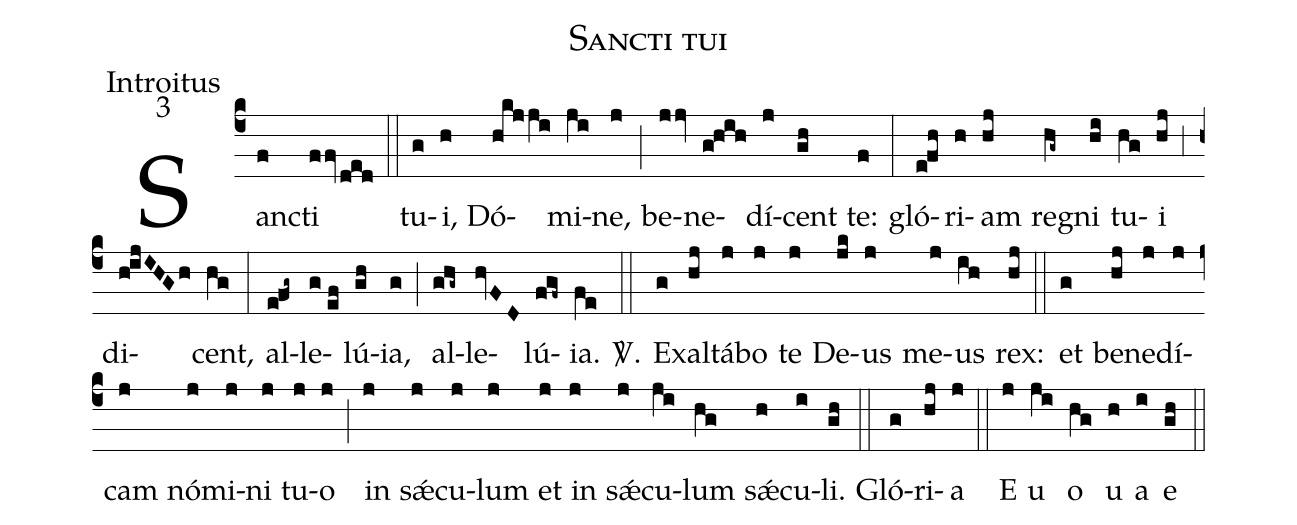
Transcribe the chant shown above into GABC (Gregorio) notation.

name:Sancti tui;
office-part:Introitus;
mode:3;
%%
(c4) San(f)cti(ffv/ded) (::) tu(g)i,(h) Dó(hkjji)mi(ji)ne,(j) (;) be(jjv)ne(g!hih)dí(j)cent(gh) te:(f) (:) gló(e!fh)ri(h)am(hj) re(hg~)gni(hi) tu(hg)i(hj) (;3) di(h!ijIHGh)cent,(hg) (:) al(e!fg~)le(g//ef)lú(gh)ia,(g) (;) al(ghg~)le(hvFD)lú(fgf~)ia.(fe) <sp>V/</sp>.(::) Ex(g)al(hj)tá(j)bo(j) te(j) De(jk)us(j) me(j)us(ih) rex:(hj) (::) et(g) be(hj)ne(j)dí(j)cam(j) nó(j)mi(j)ni(j) tu(j)o(j) (;) in(j) s<sp>'ae</sp>(j)cu(j)lum(j) et(j) in(j) s<sp>'ae</sp>(j)cu(ji)lum(hg) s<sp>'ae</sp>(h)cu(i)li.(gh) (::) Gló(g)ri(hj)a(j) (::) E(j) u(ji) o(hg) u(h) a(i) e(gh) (::)
